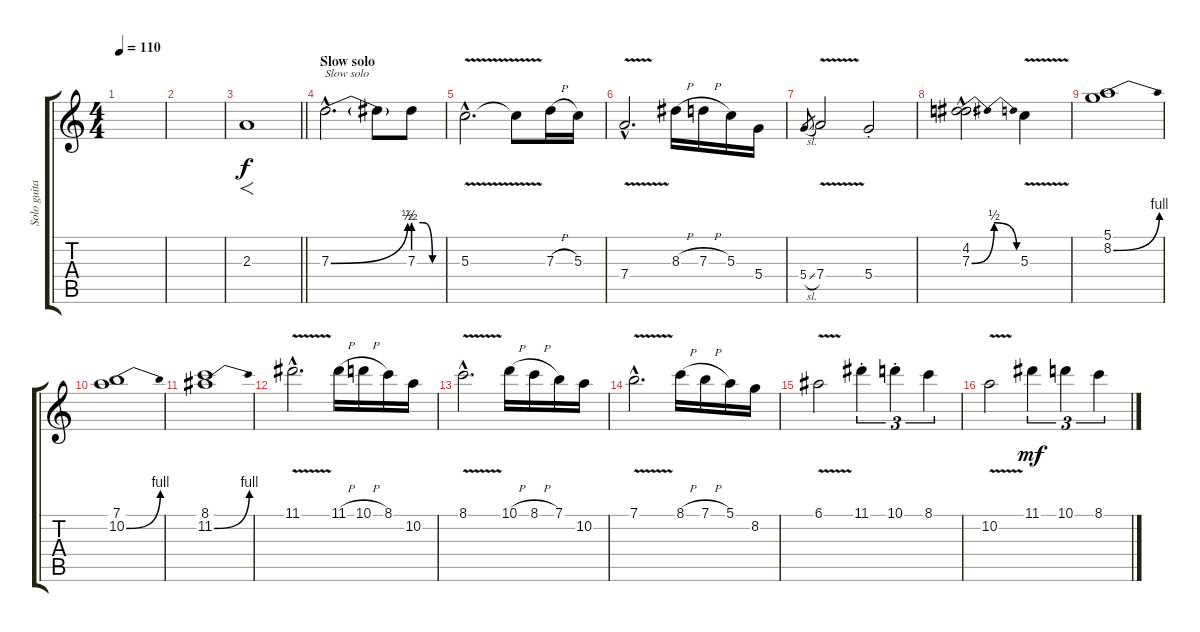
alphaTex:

\track ("Solo guitar" "Solo guita") {instrument overdrivenguitar}
\staff {score tabs}
\tuning (E4 B3 G3 D3 A2 E2) {hide}
\ts (4 4)
\tempo 110
\clef g2
\ks c
|
|
\barLineRight lightlight
2.3.1{f} |
\section ("" "Slow solo")
7.3{be (bend 0 0 60 2) hac}.2{d txt "Slow solo"} 7.3{t}.8 7.3{be (custom 0 2 20 2 40 0 60 0)}.8 |
5.3{v hac}.2{d} 5.3{t}.8 7.3{h}.16 5.3.16 |
7.4{v hac}.2{d} 8.3{h}.16 7.3{h}.16 5.3.16 5.4.16 |
5.4{sl}.8{gr} 7.4{v}.2 5.4{st}.2 |
(4.2{hac} 7.3{be (bendrelease 0 0 15 2 45 2 60 0) hac}).2{d} 5.3{v}.4 |
(5.1 8.2{be (bend 0 0 60 4)}).1 |
(7.1 10.2{be (bend 0 0 60 4)}).1 |
(8.1 11.2{be (bend 0 0 60 4)}).1 |
11.1{v hac}.2{d} 11.1{h}.16 10.1{h}.16 8.1.16 10.2.16 |
8.1{v hac}.2{d} 10.1{h}.16 8.1{h}.16 7.1.16 10.2.16 |
7.1{v hac}.2{d} 8.1{h}.16 7.1{h}.16 5.1.16 8.2.16 |
6.1{v}.2 11.1{st}.4{tu (3 2)} 10.1{st}.4{tu (3 2)} 8.1.4{tu (3 2)} |
10.2{v}.2 11.1.4{tu (3 2) dy mf} 10.1.4{tu (3 2)} 8.1.4{tu (3 2)}
